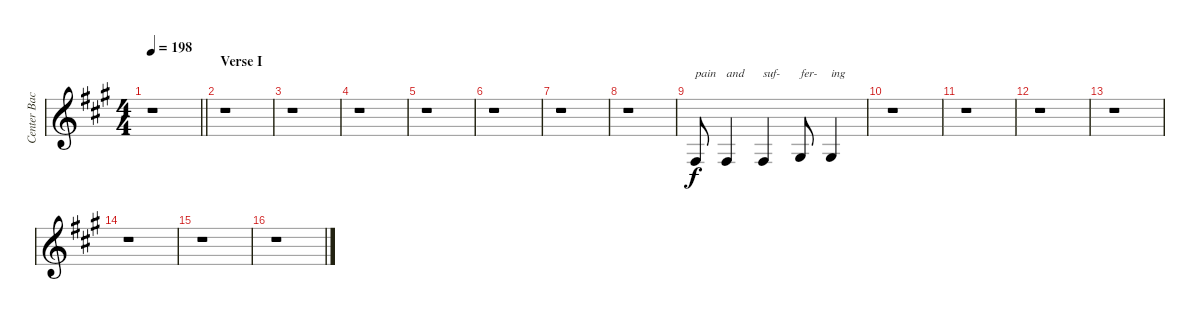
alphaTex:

\track ("Center Backup Vocals" "Center Bac") {instrument lead6voice}
\staff {score}
\tuning (Eb4 Bb3 Gb3 Db3 Ab2 Db2) {hide}
\ts (4 4)
\tempo 198
\clef g2
\barLineRight lightlight
\ks a
r.1{dy f} |
\section ("" "Verse I")
r.1 |
r.1 |
r.1 |
r.1 |
r.1 |
r.1 |
r.1 |
10.5.8{txt "pain"} 10.5.4{txt "and"} 10.5.4{txt "suf-"} 7.4.8{txt "fer-"} 7.4.4{txt "ing"} |
r.1 |
r.1 |
r.1 |
r.1 |
r.1 |
r.1 |
r.1
